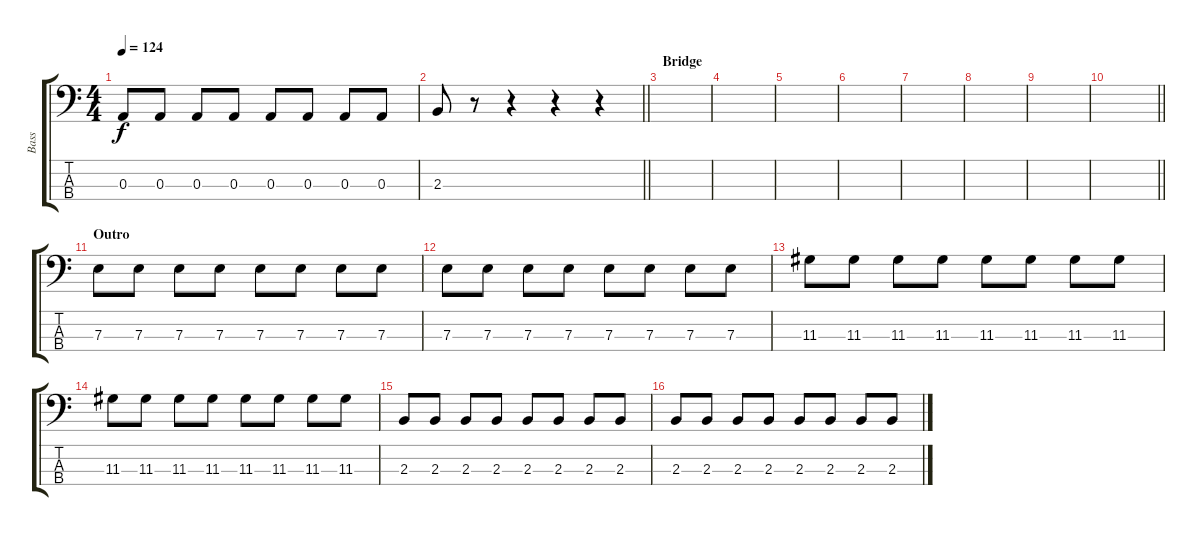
\track ("Bass" "Bass") {instrument electricbassfinger}
\staff {score tabs}
\tuning (G2 D2 A1 E1) {hide}
\ts (4 4)
\tempo 124
\clef f4
\ks c
0.3.8{dy f} 0.3.8 0.3.8 0.3.8 0.3.8 0.3.8 0.3.8 0.3.8 |
\barLineRight lightlight
2.3.8 r.8 r.4 r.4 r.4 |
\section ("" "Bridge")
|
|
|
|
|
|
|
\barLineRight lightlight
|
\section ("" "Outro")
7.3.8 7.3.8 7.3.8 7.3.8 7.3.8 7.3.8 7.3.8 7.3.8 |
7.3.8 7.3.8 7.3.8 7.3.8 7.3.8 7.3.8 7.3.8 7.3.8 |
11.3.8 11.3.8 11.3.8 11.3.8 11.3.8 11.3.8 11.3.8 11.3.8 |
11.3.8 11.3.8 11.3.8 11.3.8 11.3.8 11.3.8 11.3.8 11.3.8 |
2.3.8 2.3.8 2.3.8 2.3.8 2.3.8 2.3.8 2.3.8 2.3.8 |
2.3.8 2.3.8 2.3.8 2.3.8 2.3.8 2.3.8 2.3.8 2.3.8
